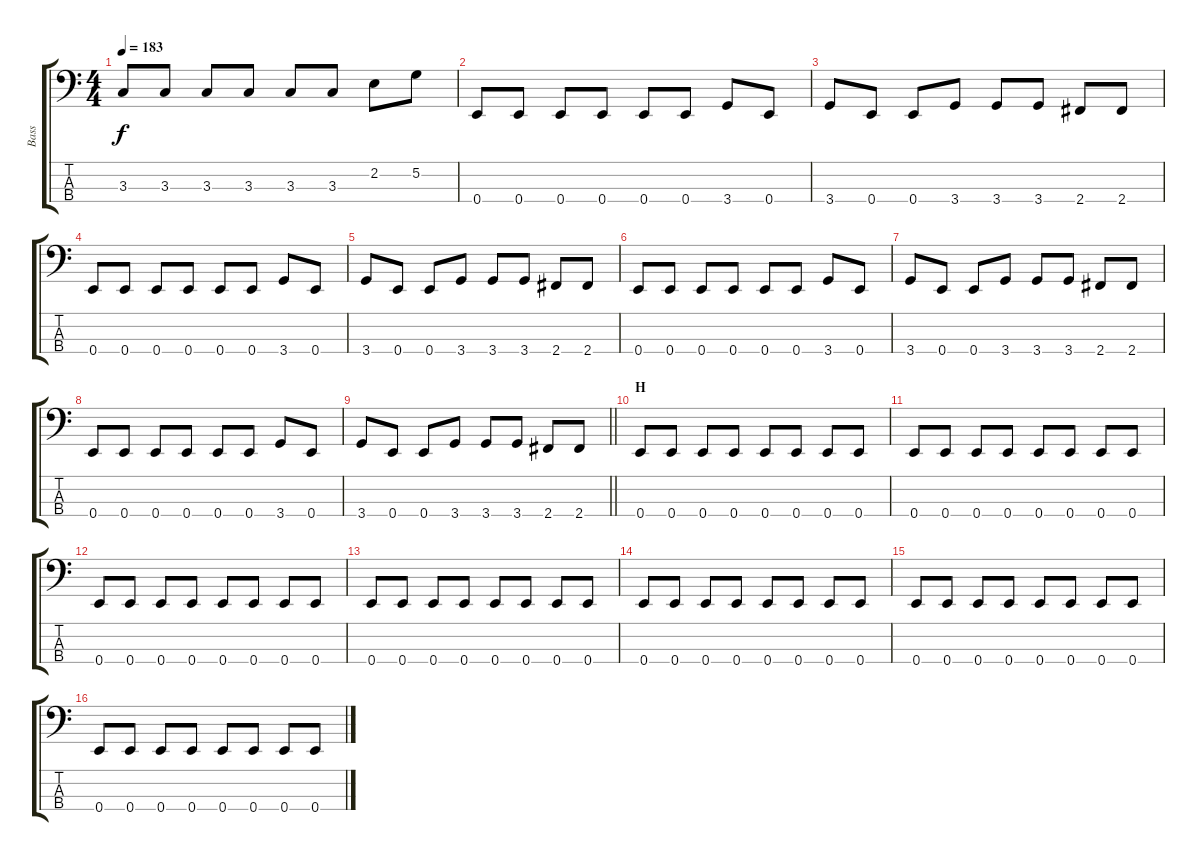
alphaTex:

\track ("Bass" "Bass") {instrument electricbassfinger}
\staff {score tabs}
\tuning (G2 D2 A1 E1) {hide}
\ts (4 4)
\tempo 183
\clef f4
\ks c
3.3.8{dy f} 3.3.8 3.3.8 3.3.8 3.3.8 3.3.8 2.2.8 5.2.8 |
0.4.8 0.4.8 0.4.8 0.4.8 0.4.8 0.4.8 3.4.8 0.4.8 |
3.4.8 0.4.8 0.4.8 3.4.8 3.4.8 3.4.8 2.4.8 2.4.8 |
0.4.8 0.4.8 0.4.8 0.4.8 0.4.8 0.4.8 3.4.8 0.4.8 |
3.4.8 0.4.8 0.4.8 3.4.8 3.4.8 3.4.8 2.4.8 2.4.8 |
0.4.8 0.4.8 0.4.8 0.4.8 0.4.8 0.4.8 3.4.8 0.4.8 |
3.4.8 0.4.8 0.4.8 3.4.8 3.4.8 3.4.8 2.4.8 2.4.8 |
0.4.8 0.4.8 0.4.8 0.4.8 0.4.8 0.4.8 3.4.8 0.4.8 |
\barLineRight lightlight
3.4.8 0.4.8 0.4.8 3.4.8 3.4.8 3.4.8 2.4.8 2.4.8 |
\section ("" "H")
0.4.8 0.4.8 0.4.8 0.4.8 0.4.8 0.4.8 0.4.8 0.4.8 |
0.4.8 0.4.8 0.4.8 0.4.8 0.4.8 0.4.8 0.4.8 0.4.8 |
0.4.8 0.4.8 0.4.8 0.4.8 0.4.8 0.4.8 0.4.8 0.4.8 |
0.4.8 0.4.8 0.4.8 0.4.8 0.4.8 0.4.8 0.4.8 0.4.8 |
0.4.8 0.4.8 0.4.8 0.4.8 0.4.8 0.4.8 0.4.8 0.4.8 |
0.4.8 0.4.8 0.4.8 0.4.8 0.4.8 0.4.8 0.4.8 0.4.8 |
0.4.8 0.4.8 0.4.8 0.4.8 0.4.8 0.4.8 0.4.8 0.4.8
